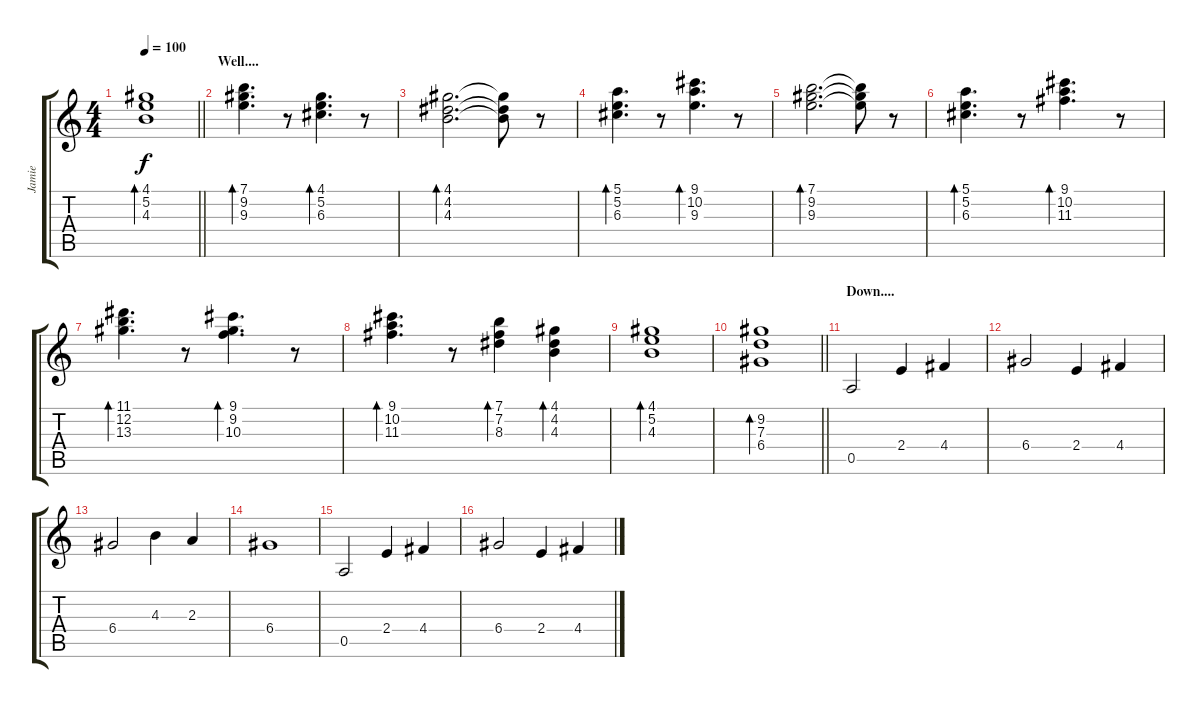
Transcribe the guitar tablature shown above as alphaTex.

\track ("Jamie" "Jamie") {instrument electricguitarjazz}
\staff {score tabs}
\tuning (E4 B3 G3 D3 A2 E2) {hide}
\ts (4 4)
\tempo 100
\clef g2
\barLineRight lightlight
\ks c
(4.1 5.2 4.3).1{bd 120 dy f} |
\section ("" "Well....")
(7.1 9.2 9.3).4{d bd 120} r.8 (4.1 5.2 6.3).4{d bd 120} r.8 |
(4.1 4.2 4.3).2{d bd 120} (4.1{t} 4.2{t} 4.3{t}).8 r.8 |
(5.1 5.2 6.3).4{d bd 120} r.8 (9.1 10.2 9.3).4{d bd 120} r.8 |
(7.1 9.2 9.3).2{d bd 120} (7.1{t} 9.2{t} 9.3{t}).8 r.8 |
(5.1 5.2 6.3).4{d bd 120} r.8 (9.1 10.2 11.3).4{d bd 120} r.8 |
(11.1 12.2 13.3).4{d bd 120} r.8 (9.1 9.2 10.3).4{d bd 120} r.8 |
(9.1 10.2 11.3).4{d bd 120} r.8 (7.1 7.2 8.3).4{bd 120} (4.1 4.2 4.3).4{bd 120} |
(4.1 5.2 4.3).1{bd 120} |
\barLineRight lightlight
(9.2 7.3 6.4).1{bd 120} |
\section ("" "Down....")
0.5.2{volume 16} 2.4.4 4.4.4 |
6.4.2 2.4.4 4.4.4 |
6.4.2 4.3.4 2.3.4 |
6.4.1 |
0.5.2 2.4.4 4.4.4 |
6.4.2 2.4.4 4.4.4
